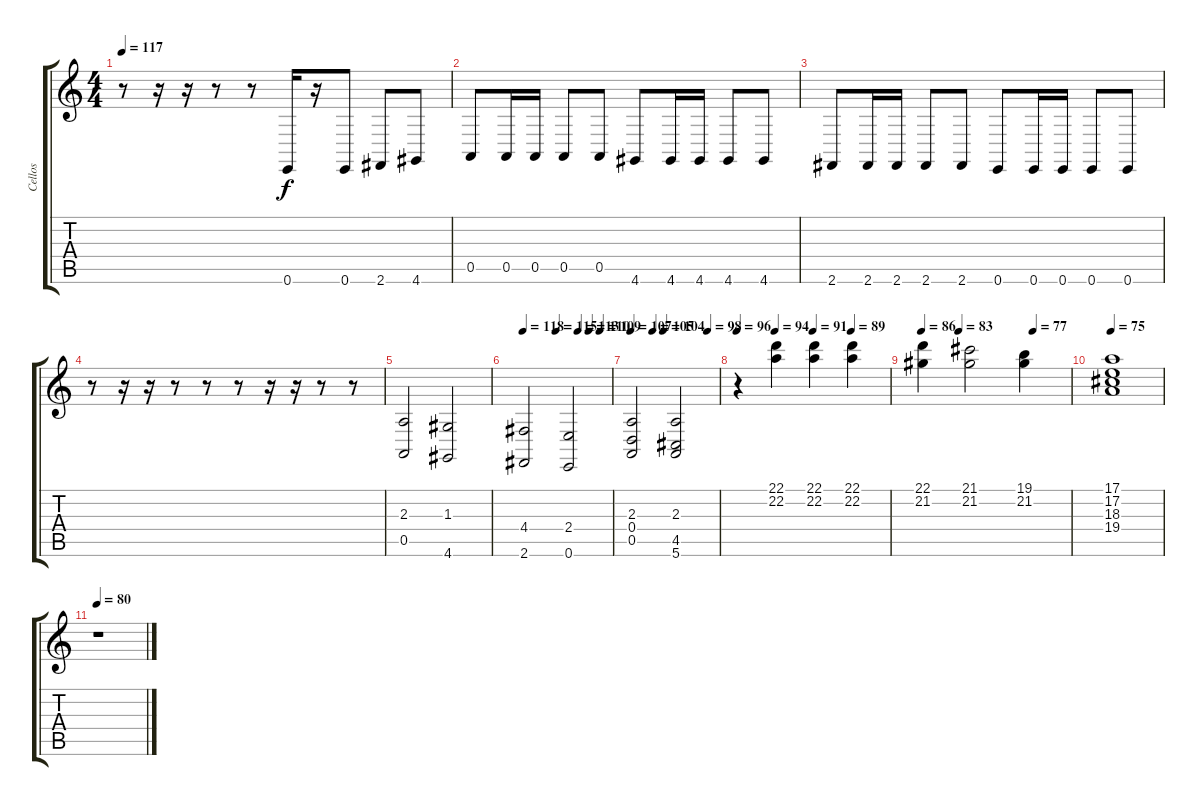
\track ("Cellos" "Cellos") {instrument stringensemble1}
\staff {score tabs}
\tuning (E4 B3 G3 D3 A2 E2) {hide}
\ts (4 4)
\tempo 117
\clef g2
\ks c
r.8{dy f} r.16 r.16 r.8 r.8 0.6.16 r.16 0.6.8 2.6.8 4.6.8 |
0.5.8 0.5.16 0.5.16 0.5.8 0.5.8 4.6.8 4.6.16 4.6.16 4.6.8 4.6.8 |
2.6.8 2.6.16 2.6.16 2.6.8 2.6.8 0.6.8 0.6.16 0.6.16 0.6.8 0.6.8 |
r.8 r.16 r.16 r.8 r.8 r.8 r.16 r.16 r.8 r.8 |
(2.3 0.5).2 (1.3 4.6).2 |
\tempo 118
\tempo (115 0.375)
\tempo (113 0.625)
\tempo (110 0.75)
\tempo (109 0.875)
(4.4 2.6).2 (2.4 0.6).2 |
\tempo 107
\tempo (105 0.25)
\tempo (104 0.375)
\tempo (98 0.875)
(2.3 0.4 0.5).2 (2.3 4.5 5.6).2 |
\tempo 96
\tempo (94 0.25)
\tempo (91 0.5)
\tempo (89 0.75)
r.4 (22.1 22.2).4 (22.1 22.2).4 (22.1 22.2).4 |
\tempo 86
\tempo (83 0.25)
\tempo (77 0.75)
(22.1 21.2).4 (21.1 21.2).2 (19.1 21.2).4 |
\tempo 75
(17.1 17.2 18.3 19.4).1 |
\tempo 80
r.1
